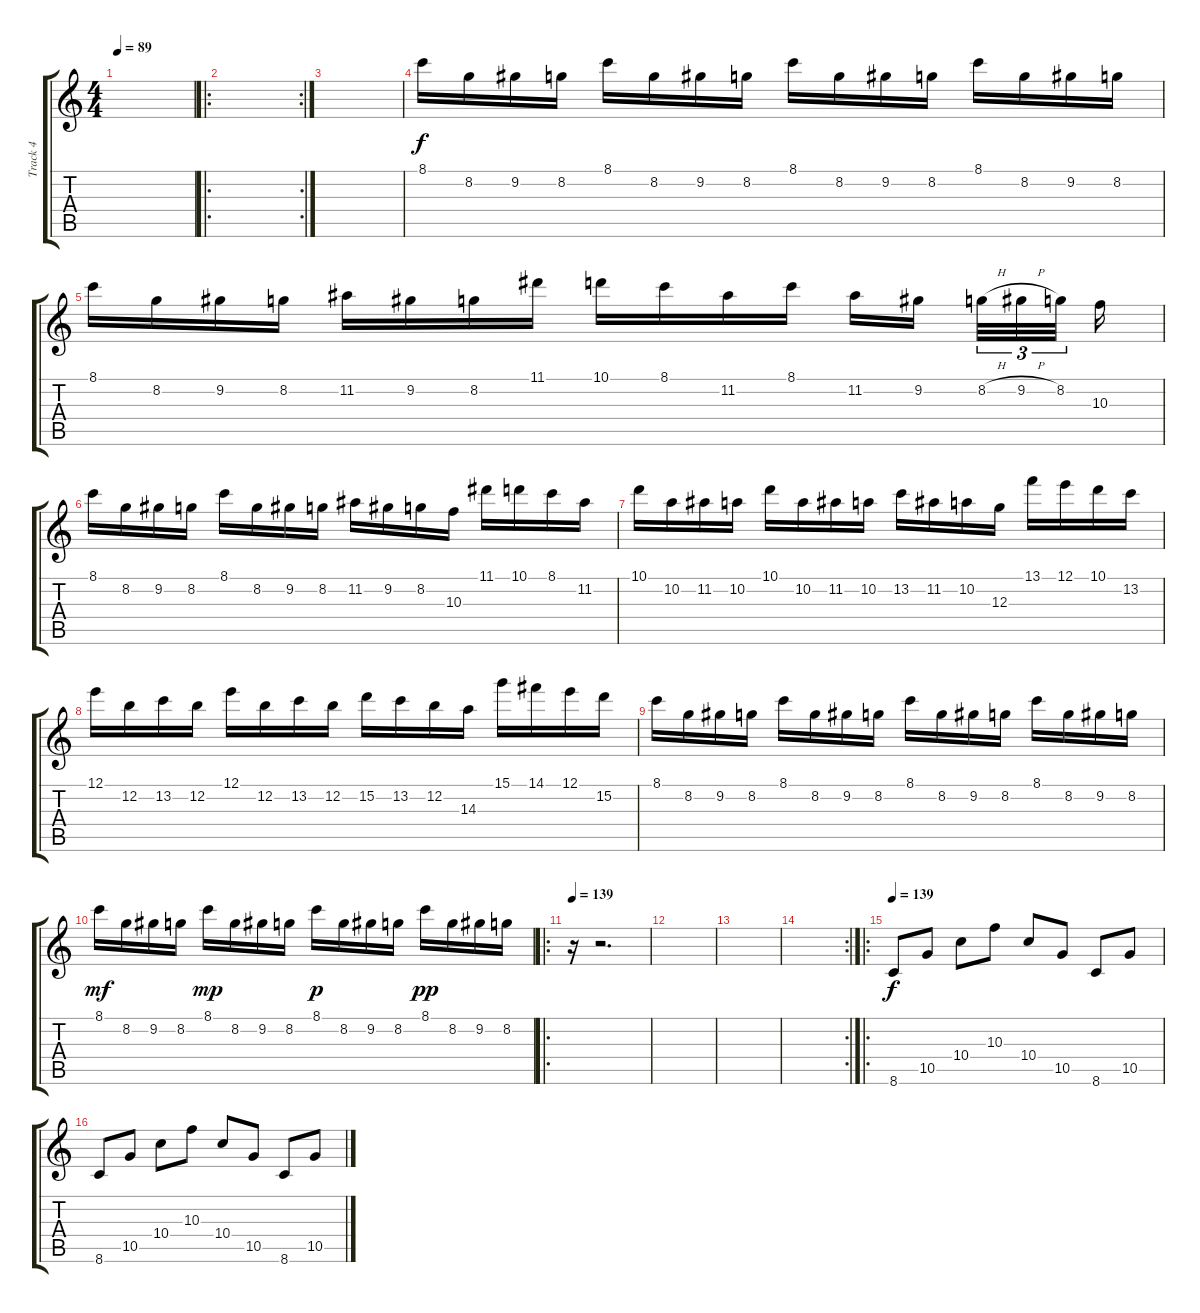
\track ("Track 4" "Track 4") {instrument distortionguitar}
\staff {score tabs}
\tuning (E4 B3 G3 D3 A2 E2) {hide}
\ts (4 4)
\tempo 89
\clef g2
\ks c
|
\ro
\rc 2
|
|
8.1.16 8.2.16 9.2.16 8.2.16 8.1.16 8.2.16 9.2.16 8.2.16 8.1.16 8.2.16 9.2.16 8.2.16 8.1.16 8.2.16 9.2.16 8.2.16 |
8.1.16 8.2.16 9.2.16 8.2.16 11.2.16 9.2.16 8.2.16 11.1.16 10.1.16{balance 11} 8.1.16 11.2.16 8.1.16 11.2.16 9.2.16 8.2{h}.32{tu (3 2)} 9.2{h}.32{tu (3 2)} 8.2.32{tu (3 2)} 10.3.16 |
8.1.16 8.2.16 9.2.16 8.2.16 8.1.16 8.2.16 9.2.16 8.2.16 11.2.16 9.2.16 8.2.16 10.3.16 11.1.16 10.1.16 8.1.16 11.2.16 |
10.1.16 10.2.16 11.2.16 10.2.16 10.1.16 10.2.16 11.2.16 10.2.16 13.2.16 11.2.16 10.2.16 12.3.16 13.1.16 12.1.16 10.1.16 13.2.16 |
12.1.16 12.2.16 13.2.16 12.2.16 12.1.16 12.2.16 13.2.16 12.2.16 15.2.16 13.2.16 12.2.16 14.3.16 15.1.16 14.1.16 12.1.16 15.2.16 |
8.1.16 8.2.16 9.2.16 8.2.16 8.1.16 8.2.16 9.2.16 8.2.16 8.1.16 8.2.16 9.2.16 8.2.16 8.1.16 8.2.16 9.2.16 8.2.16 |
8.1.16{dy mf} 8.2.16 9.2.16 8.2.16 8.1.16{dy mp} 8.2.16 9.2.16 8.2.16 8.1.16{dy p} 8.2.16 9.2.16 8.2.16 8.1.16{dy pp} 8.2.16 9.2.16 8.2.16 |
\ro
\tempo 139
r.16 r.2{d} |
|
|
\rc 2
|
\ro
\tempo 139
8.6.8{dy f volume 9} 10.5.8 10.4.8 10.3.8 10.4.8 10.5.8 8.6.8 10.5.8 |
8.6.8{volume 11} 10.5.8 10.4.8 10.3.8 10.4.8 10.5.8 8.6.8 10.5.8
